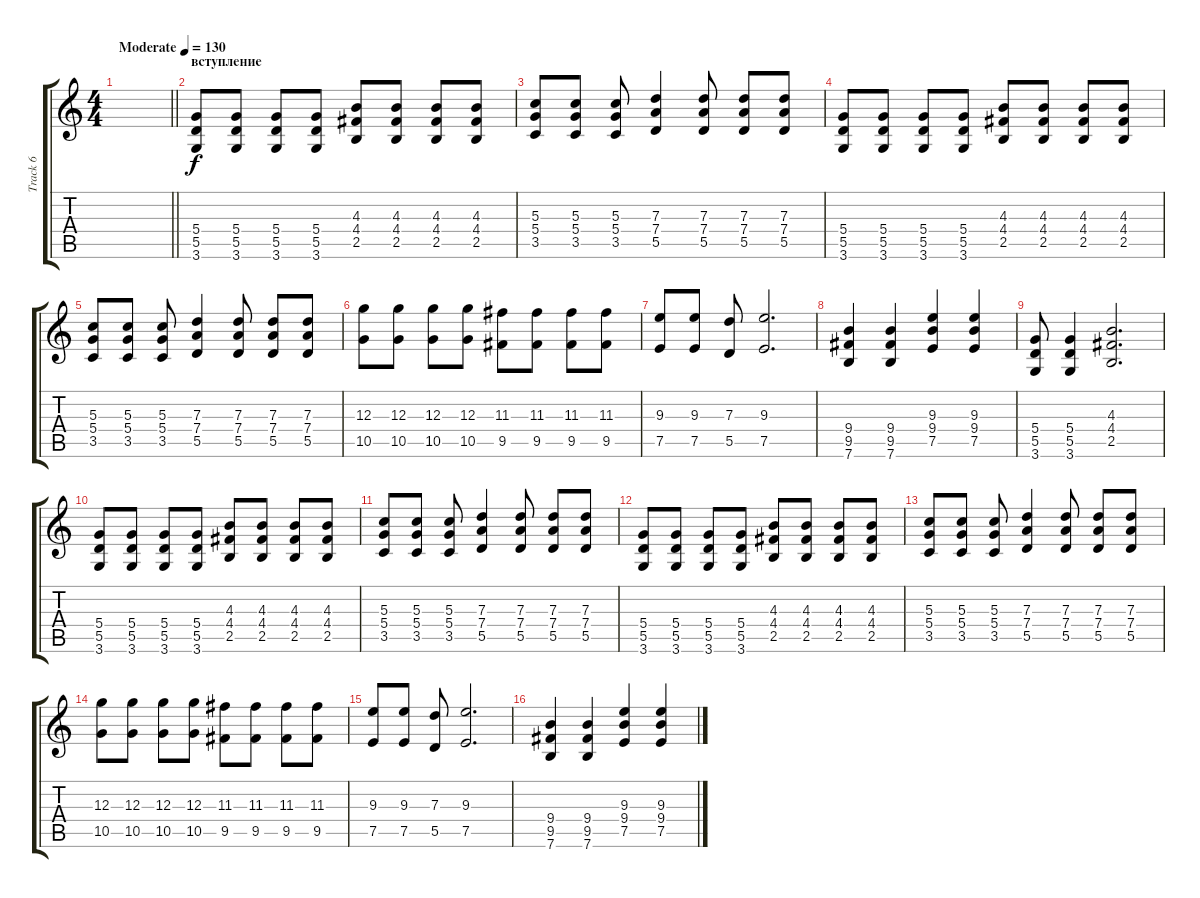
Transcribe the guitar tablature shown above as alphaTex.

\track ("Track 6" "Track 6") {instrument distortionguitar}
\staff {score tabs}
\tuning (E4 B3 G3 D3 A2 E2) {hide}
\ts (4 4)
\tempo (130 "Moderate")
\clef g2
\barLineRight lightlight
\ks c
|
\section ("" "вступление")
(5.4 5.5 3.6).8 (5.4 5.5 3.6).8 (5.4 5.5 3.6).8 (5.4 5.5 3.6).8 (4.3 4.4 2.5).8 (4.3 4.4 2.5).8 (4.3 4.4 2.5).8 (4.3 4.4 2.5).8 |
(5.3 5.4 3.5).8 (5.3 5.4 3.5).8 (5.3 5.4 3.5).8 (7.3 7.4 5.5).4 (7.3 7.4 5.5).8 (7.3 7.4 5.5).8 (7.3 7.4 5.5).8 |
(5.4 5.5 3.6).8 (5.4 5.5 3.6).8 (5.4 5.5 3.6).8 (5.4 5.5 3.6).8 (4.3 4.4 2.5).8 (4.3 4.4 2.5).8 (4.3 4.4 2.5).8 (4.3 4.4 2.5).8 |
(5.3 5.4 3.5).8 (5.3 5.4 3.5).8 (5.3 5.4 3.5).8 (7.3 7.4 5.5).4 (7.3 7.4 5.5).8 (7.3 7.4 5.5).8 (7.3 7.4 5.5).8 |
(12.3 10.5).8 (12.3 10.5).8 (12.3 10.5).8 (12.3 10.5).8 (11.3 9.5).8 (11.3 9.5).8 (11.3 9.5).8 (11.3 9.5).8 |
(9.3 7.5).8 (9.3 7.5).8 (7.3 5.5).8 (9.3 7.5).2{d} |
(9.4 9.5 7.6).4 (9.4 9.5 7.6).4 (9.3 9.4 7.5).4 (9.3 9.4 7.5).4 |
(5.4 5.5 3.6).8 (5.4 5.5 3.6).4 (4.3 4.4 2.5).2{d} |
(5.4 5.5 3.6).8 (5.4 5.5 3.6).8 (5.4 5.5 3.6).8 (5.4 5.5 3.6).8 (4.3 4.4 2.5).8 (4.3 4.4 2.5).8 (4.3 4.4 2.5).8 (4.3 4.4 2.5).8 |
(5.3 5.4 3.5).8 (5.3 5.4 3.5).8 (5.3 5.4 3.5).8 (7.3 7.4 5.5).4 (7.3 7.4 5.5).8 (7.3 7.4 5.5).8 (7.3 7.4 5.5).8 |
(5.4 5.5 3.6).8 (5.4 5.5 3.6).8 (5.4 5.5 3.6).8 (5.4 5.5 3.6).8 (4.3 4.4 2.5).8 (4.3 4.4 2.5).8 (4.3 4.4 2.5).8 (4.3 4.4 2.5).8 |
(5.3 5.4 3.5).8 (5.3 5.4 3.5).8 (5.3 5.4 3.5).8 (7.3 7.4 5.5).4 (7.3 7.4 5.5).8 (7.3 7.4 5.5).8 (7.3 7.4 5.5).8 |
(12.3 10.5).8 (12.3 10.5).8 (12.3 10.5).8 (12.3 10.5).8 (11.3 9.5).8 (11.3 9.5).8 (11.3 9.5).8 (11.3 9.5).8 |
(9.3 7.5).8 (9.3 7.5).8 (7.3 5.5).8 (9.3 7.5).2{d} |
(9.4 9.5 7.6).4 (9.4 9.5 7.6).4 (9.3 9.4 7.5).4 (9.3 9.4 7.5).4
